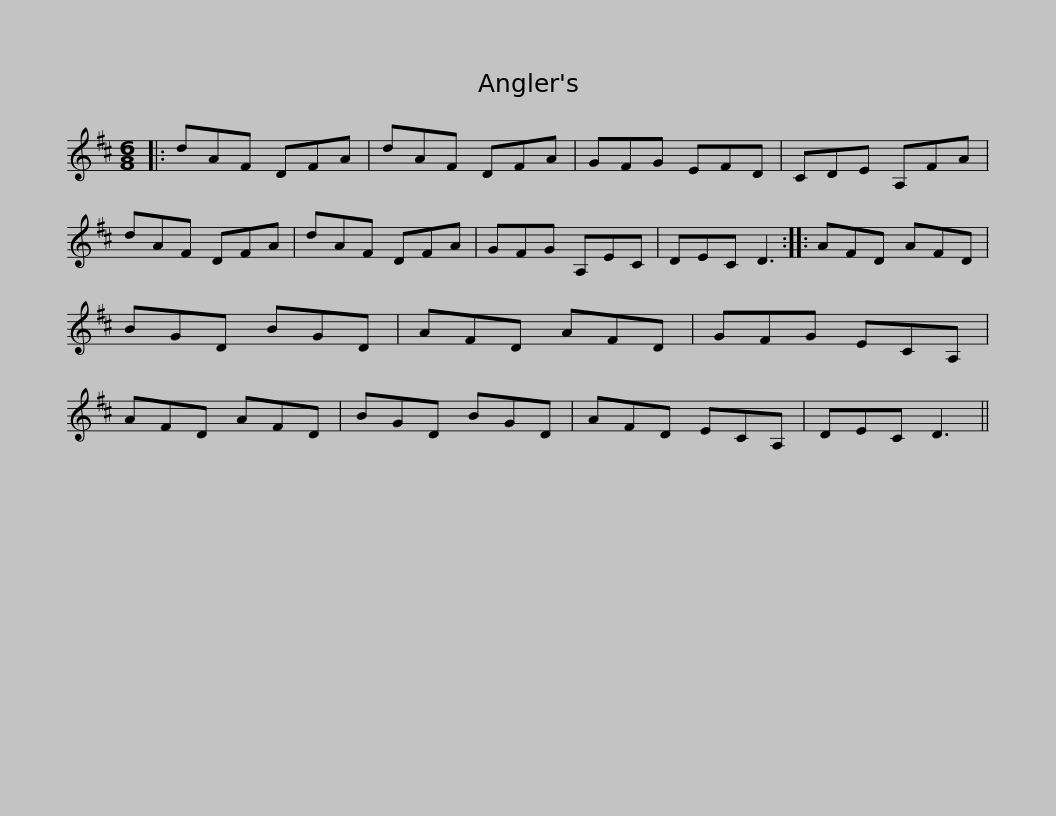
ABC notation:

X:1
L:1/8
M:6/8
I:linebreak $
K:D
V:1 treble
V:1
|: dAF DFA | dAF DFA | GFG EFD | CDE A,FA | dAF DFA | %5
 dAF DFA | GFG A,EC |$ DEC D3 :: AFD AFD | BGD BGD | %10
 AFD AFD | GFG ECA, | AFD AFD | BGD BGD |$ AFD ECA, | %15
 DEC D3 || %16
